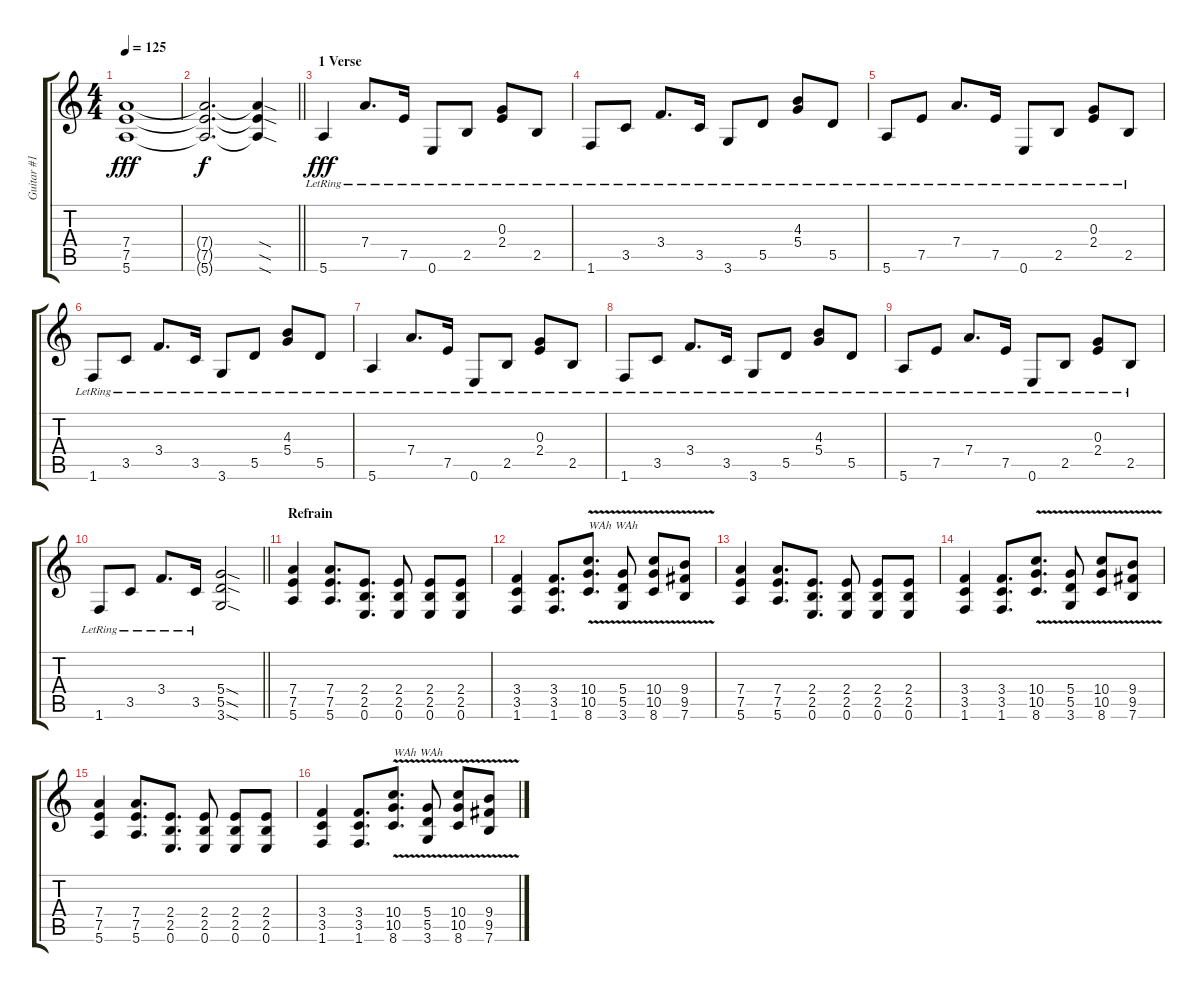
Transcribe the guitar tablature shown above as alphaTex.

\track ("Guitar #1" "Guitar #1") {instrument distortionguitar}
\staff {score tabs}
\tuning (E4 B3 G3 D3 A2 E2) {hide}
\ts (4 4)
\tempo 125
\clef g2
\ks c
(7.4 7.5 5.6).1{dy fff} |
\barLineRight lightlight
(7.4{t} 7.5{t} 5.6{t}).2{d dy f} (7.4{sod t} 7.5{sod t} 5.6{sod t}).4 |
\section ("" "1 Verse")
5.6{lr}.4{dy fff instrument electricguitarclean} 7.4{lr}.8{d} 7.5{lr}.16 0.6{lr}.8 2.5{lr}.8 (0.3{lr} 2.4{lr}).8 2.5{lr}.8 |
1.6{lr}.8 3.5{lr}.8 3.4{lr}.8{d} 3.5{lr}.16 3.6{lr}.8 5.5{lr}.8 (4.3{lr} 5.4{lr}).8 5.5{lr}.8 |
5.6{lr}.8 7.5{lr}.8 7.4{lr}.8{d} 7.5{lr}.16 0.6{lr}.8 2.5{lr}.8 (0.3{lr} 2.4{lr}).8 2.5{lr}.8 |
1.6{lr}.8 3.5{lr}.8 3.4{lr}.8{d} 3.5{lr}.16 3.6{lr}.8 5.5{lr}.8 (4.3{lr} 5.4{lr}).8 5.5{lr}.8 |
5.6{lr}.4 7.4{lr}.8{d} 7.5{lr}.16 0.6{lr}.8 2.5{lr}.8 (0.3{lr} 2.4{lr}).8 2.5{lr}.8 |
1.6{lr}.8 3.5{lr}.8 3.4{lr}.8{d} 3.5{lr}.16 3.6{lr}.8 5.5{lr}.8 (4.3{lr} 5.4{lr}).8 5.5{lr}.8 |
5.6{lr}.8 7.5{lr}.8 7.4{lr}.8{d} 7.5{lr}.16 0.6{lr}.8 2.5{lr}.8 (0.3{lr} 2.4{lr}).8 2.5{lr}.8 |
\barLineRight lightlight
1.6{lr}.8 3.5{lr}.8 3.4{lr}.8{d} 3.5{lr}.16 (5.4{sod} 5.5{sod} 3.6{sod}).2{instrument distortionguitar} |
\section ("" "Refrain")
(7.4 7.5 5.6).4 (7.4 7.5 5.6).8{d} (2.4 2.5 0.6).8{d} (2.4 2.5 0.6).8 (2.4 2.5 0.6).8 (2.4 2.5 0.6).8 |
(3.4 3.5 1.6).4 (3.4 3.5 1.6).8{d} (10.4{v} 10.5{v} 8.6{v}).8{d txt "WAh WAh"} (5.4{v} 5.5{v} 3.6{v}).8 (10.4{v} 10.5{v} 8.6{v}).8 (9.4{v} 9.5{v} 7.6{v}).8 |
(7.4 7.5 5.6).4 (7.4 7.5 5.6).8{d} (2.4 2.5 0.6).8{d} (2.4 2.5 0.6).8 (2.4 2.5 0.6).8 (2.4 2.5 0.6).8 |
(3.4 3.5 1.6).4 (3.4 3.5 1.6).8{d} (10.4{v} 10.5{v} 8.6{v}).8{d} (5.4{v} 5.5{v} 3.6{v}).8 (10.4{v} 10.5{v} 8.6{v}).8 (9.4{v} 9.5{v} 7.6{v}).8 |
(7.4 7.5 5.6).4 (7.4 7.5 5.6).8{d} (2.4 2.5 0.6).8{d} (2.4 2.5 0.6).8 (2.4 2.5 0.6).8 (2.4 2.5 0.6).8 |
(3.4 3.5 1.6).4 (3.4 3.5 1.6).8{d} (10.4{v} 10.5{v} 8.6{v}).8{d txt "WAh WAh"} (5.4{v} 5.5{v} 3.6{v}).8 (10.4{v} 10.5{v} 8.6{v}).8 (9.4{v} 9.5{v} 7.6{v}).8
